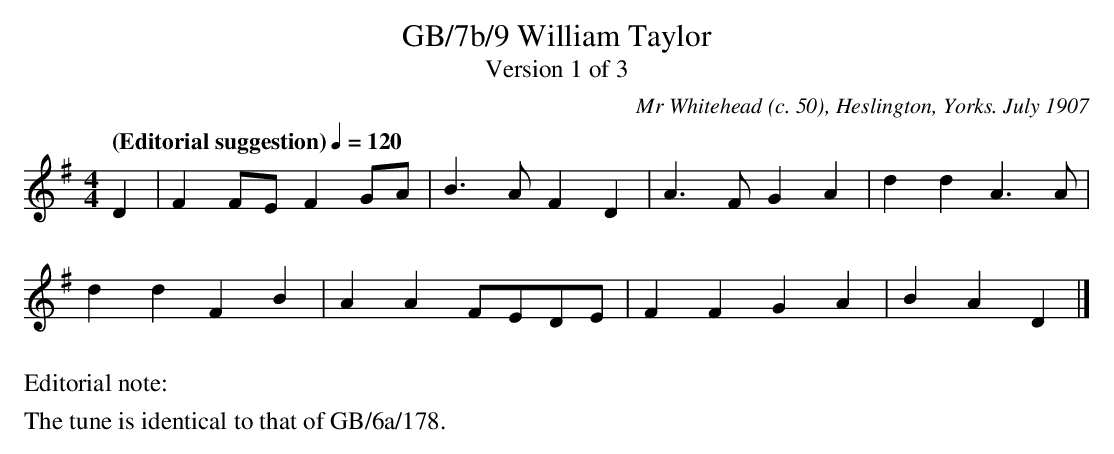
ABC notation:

X:1
T:GB/7b/9 William Taylor
T:Version 1 of 3
C:Mr Whitehead (c. 50), Heslington, Yorks. July 1907
L:1/4
Q:"(Editorial suggestion)" 1/4=120
M:4/4
K:Dmix
D | F F/E/ F G/A/ | B3/2 A/ F D | A3/2 F/ G A | d d A3/2 A/ |
d d F B | A A F/E/D/E/ | F F G A | B A D |]
